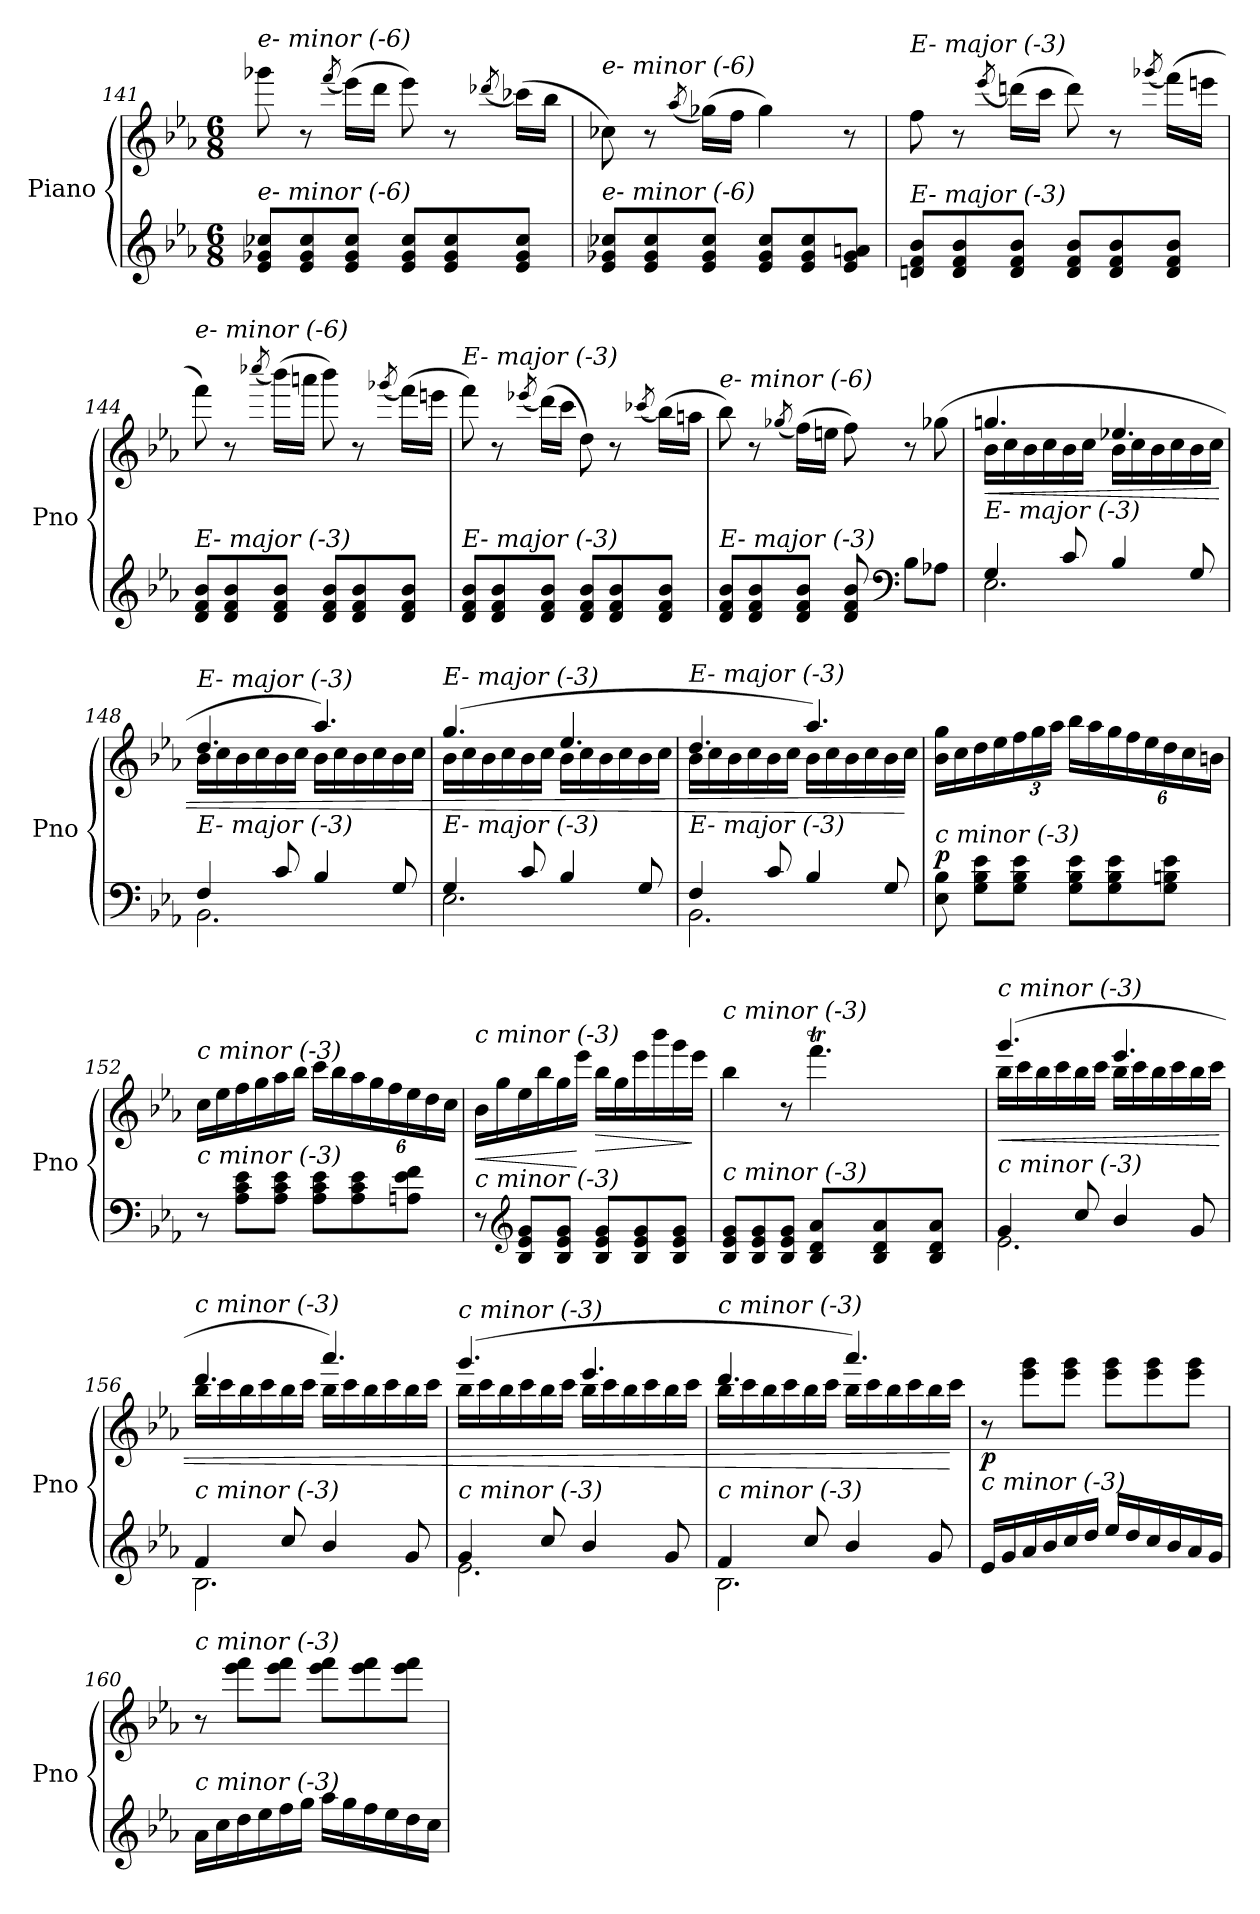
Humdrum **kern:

**kern	**kern	**dynam
*part1	*part1	*part1
*staff2	*staff1	*staff1/2
*I"Piano	*	*
*I'Pno	*	*
*clefG2	*clefG2	*
*k[b-e-a-]	*k[b-e-a-]	*
*M6/8	*M6/8	*
=141	=141	=141
!	!LO:TX:i:t=e- minor (-6)	!
!LO:TX:i:t=e- minor (-6)	!	!
8e-/ 8g-X/ 8cc-X/L	8ggg-X\	.
8e-/ 8g-/ 8cc-/	8r	.
.	(8qfff/	.
8e-/ 8g-/ 8cc-/J	(16eee-\LL)	.
.	16ddd\JJ	.
8e-/ 8g-/ 8cc-/L	8eee-\)	.
8e-/ 8g-/ 8cc-/	8r	.
.	(8qddd-X/	.
8e-/ 8g-/ 8cc-/J	(16ccc-X\LL)	.
.	16bb-\JJ	.
=142	=142	=142
!	!LO:TX:i:t=e- minor (-6)	!
!LO:TX:i:t=e- minor (-6)	!	!
8e-/ 8g-X/ 8cc-X/L	8cc-X\)	.
8e-/ 8g-/ 8cc-/	8r	.
.	(8qaa-/	.
8e-/ 8g-/ 8cc-/J	(16gg-X\LL)	.
.	16ff\JJ	.
8e-/ 8g-/ 8cc-/L	4gg-\)	.
8e-/ 8g-/ 8cc-/	.	.
8e-/ 8g-/ 8an/J	8r	.
!!LO:LB:g=z
=143	=143	=143
!	!LO:TX:i:t=E- major (-3)	!
!LO:TX:i:t=E- major (-3)	!	!
8dn/ 8f/ 8b-/L	8ff\	.
8d/ 8f/ 8b-/	8r	.
.	(8qeee-/	.
8d/ 8f/ 8b-/J	(16dddn\LL)	.
.	16ccc\JJ	.
8d/ 8f/ 8b-/L	8ddd\)	.
8d/ 8f/ 8b-/	8r	.
.	(8qggg-X/	.
8d/ 8f/ 8b-/J	(16fff\LL)	.
.	16eeeni\JJ	.
=144	=144	=144
!	!LO:TX:i:t=e- minor (-6)	!
!LO:TX:i:t=E- major (-3)	!	!
8d/ 8f/ 8b-/L	8fff\)	.
8d/ 8f/ 8b-/	8r	.
.	(8qcccc-X/	.
8d/ 8f/ 8b-/J	(16bbb-\LL)	.
.	16aaan\JJ	.
8d/ 8f/ 8b-/L	8bbb-\)	.
8d/ 8f/ 8b-/	8r	.
.	(8qggg-X/	.
8d/ 8f/ 8b-/J	(16fff\LL)	.
.	16eeeni\JJ	.
=145	=145	=145
!	!LO:TX:i:t=E- major (-3)	!
!LO:TX:i:t=E- major (-3)	!	!
8d/ 8f/ 8b-/L	8fff\)	.
8d/ 8f/ 8b-/	8r	.
.	(8qeee-X/	.
8d/ 8f/ 8b-/J	(16ddd\LL)	.
.	16ccc\JJ	.
8d/ 8f/ 8b-/L	8dd\)	.
8d/ 8f/ 8b-/	8r	.
.	(8qccc-X/	.
8d/ 8f/ 8b-/J	(16bb-\LL)	.
.	16aan\JJ	.
!!LO:LB:g=z
=146	=146	=146
!	!LO:TX:i:t=e- minor (-6)	!
!LO:TX:i:t=E- major (-3)	!	!
8d/ 8f/ 8b-/L	8bb-\)	.
8d/ 8f/ 8b-/	8r	.
.	(8qgg-X/	.
8d/ 8f/ 8b-/J	(16ff\LL)	.
.	16eeni\JJ	.
8d/ 8f/ 8b-/	8ff\)	.
*clefF4	*	*
8B-\L	8r	.
8A-X\J	(8gg-Xj\	.
!!LO:PB:g=z
=147	=147	=147
*^	*	*
!	!	!LO:TX:i:t=E- major (-3)	!
!LO:TX:i:t=E- major (-3)	!	!	!
!	!	!	!LO:HP:b
*	*	*^	*
4G/	2.E-\	4.ggn/	16b-\LL	<
.	.	.	16cc\	.
.	.	.	16b-\	.
.	.	.	16cc\	.
8c/	.	.	16b-\	.
.	.	.	16cc\JJ	.
4B-/	.	4.ee-X/	16b-\LL	.
.	.	.	16cc\	.
.	.	.	16b-\	.
.	.	.	16cc\	.
8G/	.	.	16b-\	.
.	.	.	16cc\JJ	.
=148	=148	=148	=148	=148
!	!	!LO:TX:i:t=E- major (-3)	!	!
!LO:TX:i:t=E- major (-3)	!	!	!	!
4F/	2.BB-\	4.dd/	16b-\LL	.
.	.	.	16cc\	.
.	.	.	16b-\	.
.	.	.	16cc\	.
8c/	.	.	16b-\	.
.	.	.	16cc\JJ	.
4B-/	.	4.aa-/)	16b-\LL	.
.	.	.	16cc\	.
.	.	.	16b-\	.
.	.	.	16cc\	.
8G/	.	.	16b-\	.
.	.	.	16cc\JJ	.
=149	=149	=149	=149	=149
!	!	!LO:TX:i:t=E- major (-3)	!	!
!LO:TX:i:t=E- major (-3)	!	!	!	!
4G/	2.E-\	(4.gg/	16b-\LL	.
.	.	.	16cc\	.
.	.	.	16b-\	.
.	.	.	16cc\	.
8c/	.	.	16b-\	.
.	.	.	16cc\JJ	.
4B-/	.	4.ee-/	16b-\LL	.
.	.	.	16cc\	.
.	.	.	16b-\	.
.	.	.	16cc\	.
8G/	.	.	16b-\	.
.	.	.	16cc\JJ	.
!!LO:LB:g=z	!!
=150	=150	=150	=150	=150
!	!	!LO:TX:i:t=E- major (-3)	!	!
!LO:TX:i:t=E- major (-3)	!	!	!	!
4F/	2.BB-\	4.dd/	16b-\LL	.
.	.	.	16cc\	.
.	.	.	16b-\	.
.	.	.	16cc\	.
8c/	.	.	16b-\	.
.	.	.	16cc\JJ	.
4B-/	.	4.aa-/)	16b-\LL	.
.	.	.	16cc\	.
.	.	.	16b-\	.
.	.	.	16cc\	.
8G/	.	.	16b-\	.
.	.	.	16cc\JJ	[
*v	*v	*	*	*
!!LO:LB:g=z
=151	=151	=151	=151
!	!LO:TX:i:t=c minor (-3)	!	!
!LO:TX:i:t=c minor (-3)	!	!	!
!	!	!	!LO:DY:a=2
*	*v	*v	*
8E-\ 8B-\	16b-\ 16gg\LL	p
.	16cc\	.
8G\ 8B-\ 8e-\L	16dd\	.
.	16ee-\	.
*	*Xbrackettup	*
8G\ 8B-\ 8e-\J	24ff\	.
.	24gg\	.
.	24aa-\JJ	.
8G\ 8B-\ 8e-\L	16bb-\LL	.
.	16aa-\	.
8G\ 8B-\ 8e-\	24gg\	.
.	24ff\	.
.	24ee-\	.
8G\ 8Bn\ 8e-\J	24dd\	.
.	24cc\	.
.	24bn\JJ	.
=152	=152	=152
!	!LO:TX:i:t=c minor (-3)	!
!LO:TX:i:t=c minor (-3)	!	!
8r	16cc\LL	.
.	16ee-\	.
8A-\ 8c\ 8e-\L	16ff\	.
.	16gg\	.
8A-\ 8c\ 8e-\J	16aa-\	.
.	16bb-\JJ	.
8A-\ 8c\ 8e-\L	16ccc\LL	.
.	16bb-\	.
8A-\ 8c\ 8e-\	24aa-\	.
.	24gg\	.
.	24ff\	.
8An\ 8e-\ 8f\J	24ee-\	.
.	24dd\	.
.	24cc\JJ	.
=153	=153	=153
!	!LO:TX:i:t=c minor (-3)	!
!LO:TX:i:t=c minor (-3)	!	!
!	!	!LO:HP:b
8r	16b-\LL	<
.	16gg\	.
*clefG2	*	*
8B-/ 8e-/ 8g/L	16ee-\	.
.	16bb-\	.
8B-/ 8e-/ 8g/J	16gg\	.
.	16eee-\JJ	[
!	!	!LO:HP:b
8B-/ 8e-/ 8g/L	16bb-\LL	>
.	16gg\	.
8B-/ 8e-/ 8g/	16eee-\	.
.	16bbb-\	.
8B-/ 8e-/ 8g/J	16ggg\	.
.	16eee-\JJ	]
!!LO:LB:g=z
=154	=154	=154
*^	*^	*
!	!	!LO:TX:i:t=c minor (-3)	!	!
!LO:TX:i:t=c minor (-3)	!	!	!	!
4.ryy	8B-/ 8e-/ 8g/L	4bb-\	4.ryy	.
.	8B-/ 8e-/ 8g/	.	.	.
.	8B-/ 8e-/ 8g/J	8r	.	.
*	*	*	*Xtuplet	*
4.ryy	8B-/ 8d/ 8a-/L	4.fffT\	24ryy	.
.	.	.	24gggyy	.
.	.	.	24fffyy	.
.	8B-/ 8d/ 8a-/	.	24gggyy	.
.	.	.	24fffyy	.
.	.	.	24gggyy	.
.	8B-/ 8d/ 8a-/J	.	24fffyy	.
.	.	.	24eee-TTTyy	.
.	.	.	24fffyy	.
!!LO:LB:g=z	!!
=155	=155	=155	=155	=155
!	!	!LO:TX:i:t=c minor (-3)	!	!
!LO:TX:i:t=c minor (-3)	!	!	!	!
!	!	!	!	!LO:HP:b
4g/	2.e-\	(4.ggg/	16bb-\LL	<
.	.	.	16ccc\	.
.	.	.	16bb-\	.
.	.	.	16ccc\	.
8cc/	.	.	16bb-\	.
.	.	.	16ccc\JJ	.
4b-/	.	4.eee-/	16bb-\LL	.
.	.	.	16ccc\	.
.	.	.	16bb-\	.
.	.	.	16ccc\	.
8g/	.	.	16bb-\	.
.	.	.	16ccc\JJ	.
=156	=156	=156	=156	=156
!	!	!LO:TX:i:t=c minor (-3)	!	!
!LO:TX:i:t=c minor (-3)	!	!	!	!
4f/	2.B-\	4.ddd/	16bb-\LL	.
.	.	.	16ccc\	.
.	.	.	16bb-\	.
.	.	.	16ccc\	.
8cc/	.	.	16bb-\	.
.	.	.	16ccc\JJ	.
4b-/	.	4.aaa-/)	16bb-\LL	.
.	.	.	16ccc\	.
.	.	.	16bb-\	.
.	.	.	16ccc\	.
8g/	.	.	16bb-\	.
.	.	.	16ccc\JJ	.
=157	=157	=157	=157	=157
!	!	!LO:TX:i:t=c minor (-3)	!	!
!LO:TX:i:t=c minor (-3)	!	!	!	!
4g/	2.e-\	(4.ggg/	16bb-\LL	.
.	.	.	16ccc\	.
.	.	.	16bb-\	.
.	.	.	16ccc\	.
8cc/	.	.	16bb-\	.
.	.	.	16ccc\JJ	.
4b-/	.	4.eee-/	16bb-\LL	.
.	.	.	16ccc\	.
.	.	.	16bb-\	.
.	.	.	16ccc\	.
8g/	.	.	16bb-\	.
.	.	.	16ccc\JJ	.
!!LO:LB:g=z	!!
=158	=158	=158	=158	=158
!	!	!LO:TX:i:t=c minor (-3)	!	!
!LO:TX:i:t=c minor (-3)	!	!	!	!
4f/	2.B-\	4.ddd/	16bb-\LL	.
.	.	.	16ccc\	.
.	.	.	16bb-\	.
.	.	.	16ccc\	.
8cc/	.	.	16bb-\	.
.	.	.	16ccc\JJ	.
4b-/	.	4.aaa-/)	16bb-\LL	.
.	.	.	16ccc\	.
.	.	.	16bb-\	.
.	.	.	16ccc\	.
8g/	.	.	16bb-\	.
.	.	.	16ccc\JJ	[
*v	*v	*	*	*
!!LO:PB:g=z
=159	=159	=159	=159
!	!LO:TX:i:t=c minor (-3)	!	!
!LO:TX:i:t=c minor (-3)	!	!	!
!	!	!	!LO:DY:b
*	*v	*v	*
16e-/LL	8r	p
16g/	.	.
16a-/	8eee-\ 8ggg\L	.
16b-/	.	.
16cc/	8eee-\ 8ggg\J	.
16dd/JJ	.	.
16ee-/LL	8eee-\ 8ggg\L	.
16dd/	.	.
16cc/	8eee-\ 8ggg\	.
16b-/	.	.
16a-/	8eee-\ 8ggg\J	.
16g/JJ	.	.
=160	=160	=160
!	!LO:TX:i:t=c minor (-3)	!
!LO:TX:i:t=c minor (-3)	!	!
16a-\LL	8r	.
16cc\	.	.
16dd\	8eee-\ 8fff\L	.
16ee-\	.	.
16ff\	8eee-\ 8fff\J	.
16gg\JJ	.	.
16aa-\LL	8eee-\ 8fff\L	.
16gg\	.	.
16ff\	8eee-\ 8fff\	.
16ee-\	.	.
16dd\	8eee-\ 8fff\J	.
16cc\JJ	.	.
=	=	=
*-	*-	*-
